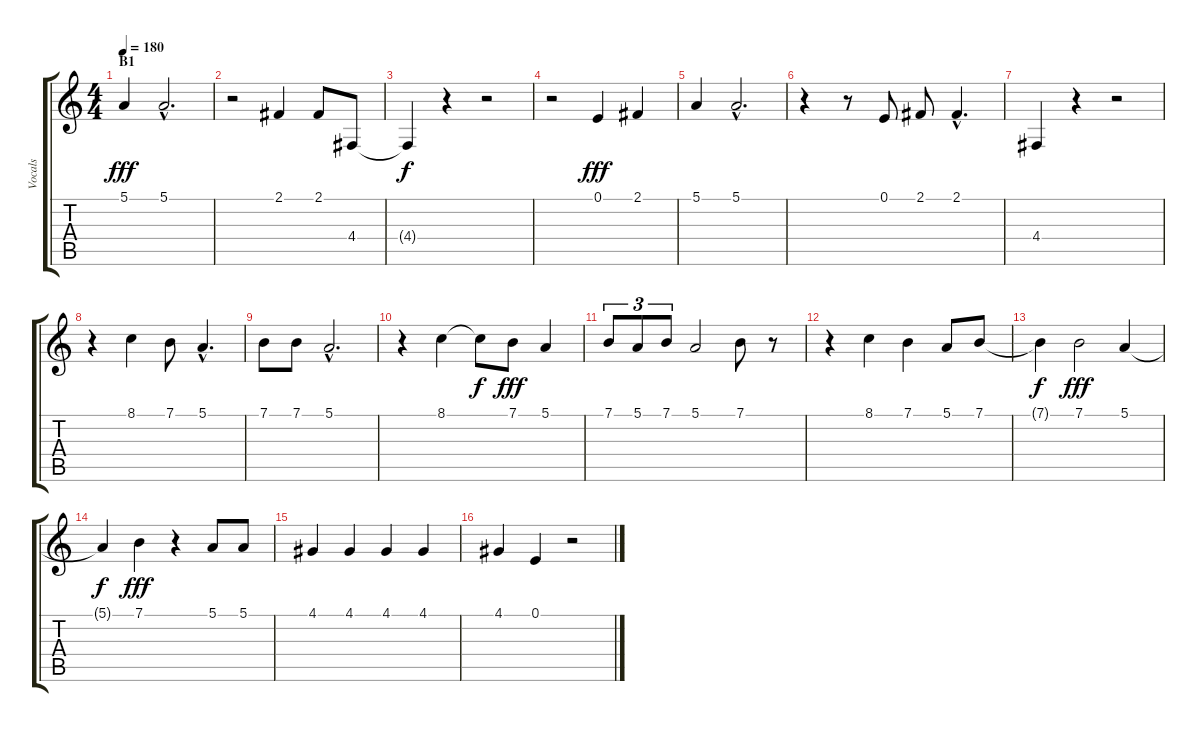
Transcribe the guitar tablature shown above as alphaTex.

\track ("Vocals" "Vocals") {instrument lead6voice}
\staff {score tabs}
\tuning (E4 B3 G3 D3 A2 E2) {hide}
\ts (4 4)
\section ("" "B1")
\tempo 180
\clef g2
\ks c
5.1.4{dy fff} 5.1{hac}.2{d} |
r.2 2.1.4 2.1.8 4.4.8 |
4.4{t}.4{dy f} r.4 r.2 |
r.2 0.1.4{dy fff} 2.1.4 |
5.1.4 5.1{hac}.2{d} |
r.4 r.8 0.1.8 2.1.8 2.1{hac}.4{d} |
4.4.4 r.4 r.2 |
r.4 8.1.4 7.1.8 5.1{hac}.4{d} |
7.1.8 7.1.8 5.1{hac}.2{d} |
r.4 8.1.4 8.1{t}.8{dy f} 7.1.8{dy fff} 5.1.4 |
7.1.8{tu (3 2)} 5.1.8{tu (3 2)} 7.1.8{tu (3 2)} 5.1.2 7.1.8 r.8 |
r.4 8.1.4 7.1.4 5.1.8 7.1.8 |
7.1{t}.4{dy f} 7.1.2{dy fff} 5.1.4 |
5.1{t}.4{dy f} 7.1.4{dy fff} r.4 5.1.8 5.1.8 |
4.1.4 4.1.4 4.1.4 4.1.4 |
4.1.4 0.1.4 r.2
